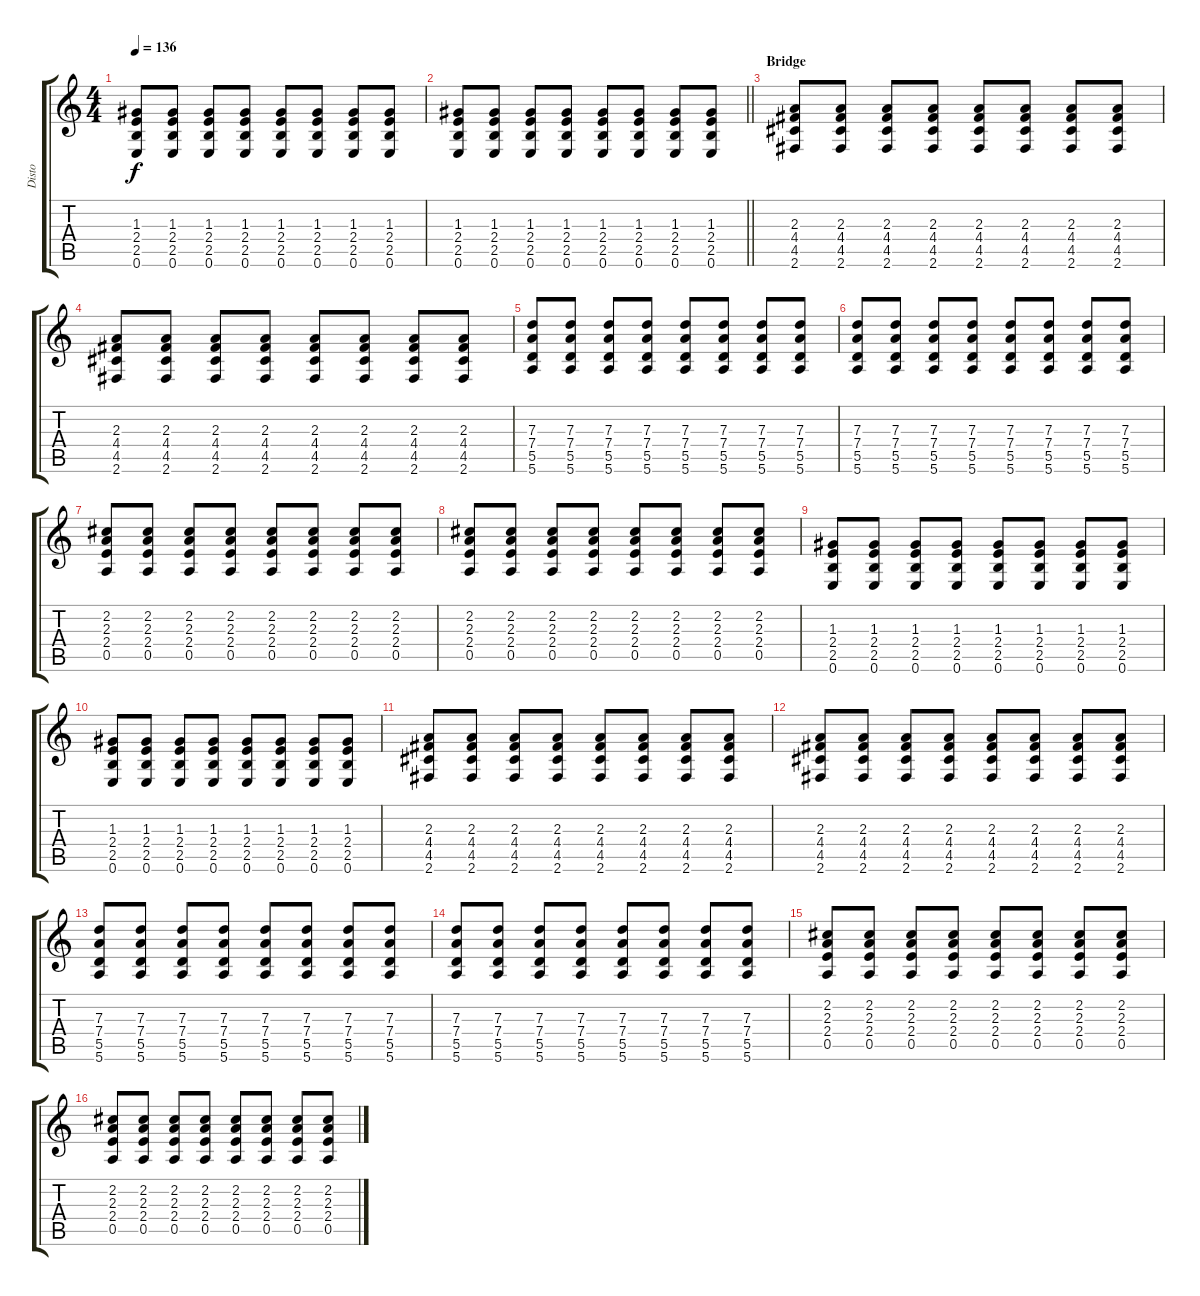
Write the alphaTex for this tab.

\track ("Disto" "Disto") {instrument distortionguitar}
\staff {score tabs}
\tuning (E4 B3 G3 D3 A2 E2) {hide}
\ts (4 4)
\tempo 136
\clef g2
\ks c
(1.3 2.4 2.5 0.6).8{dy f} (1.3 2.4 2.5 0.6).8 (1.3 2.4 2.5 0.6).8 (1.3 2.4 2.5 0.6).8 (1.3 2.4 2.5 0.6).8 (1.3 2.4 2.5 0.6).8 (1.3 2.4 2.5 0.6).8 (1.3 2.4 2.5 0.6).8 |
\barLineRight lightlight
(1.3 2.4 2.5 0.6).8 (1.3 2.4 2.5 0.6).8 (1.3 2.4 2.5 0.6).8 (1.3 2.4 2.5 0.6).8 (1.3 2.4 2.5 0.6).8 (1.3 2.4 2.5 0.6).8 (1.3 2.4 2.5 0.6).8 (1.3 2.4 2.5 0.6).8 |
\section ("" "Bridge")
(2.3 4.4 4.5 2.6).8 (2.3 4.4 4.5 2.6).8 (2.3 4.4 4.5 2.6).8 (2.3 4.4 4.5 2.6).8 (2.3 4.4 4.5 2.6).8 (2.3 4.4 4.5 2.6).8 (2.3 4.4 4.5 2.6).8 (2.3 4.4 4.5 2.6).8 |
(2.3 4.4 4.5 2.6).8 (2.3 4.4 4.5 2.6).8 (2.3 4.4 4.5 2.6).8 (2.3 4.4 4.5 2.6).8 (2.3 4.4 4.5 2.6).8 (2.3 4.4 4.5 2.6).8 (2.3 4.4 4.5 2.6).8 (2.3 4.4 4.5 2.6).8 |
(7.3 7.4 5.5 5.6).8 (7.3 7.4 5.5 5.6).8 (7.3 7.4 5.5 5.6).8 (7.3 7.4 5.5 5.6).8 (7.3 7.4 5.5 5.6).8 (7.3 7.4 5.5 5.6).8 (7.3 7.4 5.5 5.6).8 (7.3 7.4 5.5 5.6).8 |
(7.3 7.4 5.5 5.6).8 (7.3 7.4 5.5 5.6).8 (7.3 7.4 5.5 5.6).8 (7.3 7.4 5.5 5.6).8 (7.3 7.4 5.5 5.6).8 (7.3 7.4 5.5 5.6).8 (7.3 7.4 5.5 5.6).8 (7.3 7.4 5.5 5.6).8 |
(2.2 2.3 2.4 0.5).8 (2.2 2.3 2.4 0.5).8 (2.2 2.3 2.4 0.5).8 (2.2 2.3 2.4 0.5).8 (2.2 2.3 2.4 0.5).8 (2.2 2.3 2.4 0.5).8 (2.2 2.3 2.4 0.5).8 (2.2 2.3 2.4 0.5).8 |
(2.2 2.3 2.4 0.5).8 (2.2 2.3 2.4 0.5).8 (2.2 2.3 2.4 0.5).8 (2.2 2.3 2.4 0.5).8 (2.2 2.3 2.4 0.5).8 (2.2 2.3 2.4 0.5).8 (2.2 2.3 2.4 0.5).8 (2.2 2.3 2.4 0.5).8 |
(1.3 2.4 2.5 0.6).8 (1.3 2.4 2.5 0.6).8 (1.3 2.4 2.5 0.6).8 (1.3 2.4 2.5 0.6).8 (1.3 2.4 2.5 0.6).8 (1.3 2.4 2.5 0.6).8 (1.3 2.4 2.5 0.6).8 (1.3 2.4 2.5 0.6).8 |
(1.3 2.4 2.5 0.6).8 (1.3 2.4 2.5 0.6).8 (1.3 2.4 2.5 0.6).8 (1.3 2.4 2.5 0.6).8 (1.3 2.4 2.5 0.6).8 (1.3 2.4 2.5 0.6).8 (1.3 2.4 2.5 0.6).8 (1.3 2.4 2.5 0.6).8 |
(2.3 4.4 4.5 2.6).8 (2.3 4.4 4.5 2.6).8 (2.3 4.4 4.5 2.6).8 (2.3 4.4 4.5 2.6).8 (2.3 4.4 4.5 2.6).8 (2.3 4.4 4.5 2.6).8 (2.3 4.4 4.5 2.6).8 (2.3 4.4 4.5 2.6).8 |
(2.3 4.4 4.5 2.6).8 (2.3 4.4 4.5 2.6).8 (2.3 4.4 4.5 2.6).8 (2.3 4.4 4.5 2.6).8 (2.3 4.4 4.5 2.6).8 (2.3 4.4 4.5 2.6).8 (2.3 4.4 4.5 2.6).8 (2.3 4.4 4.5 2.6).8 |
(7.3 7.4 5.5 5.6).8 (7.3 7.4 5.5 5.6).8 (7.3 7.4 5.5 5.6).8 (7.3 7.4 5.5 5.6).8 (7.3 7.4 5.5 5.6).8 (7.3 7.4 5.5 5.6).8 (7.3 7.4 5.5 5.6).8 (7.3 7.4 5.5 5.6).8 |
(7.3 7.4 5.5 5.6).8 (7.3 7.4 5.5 5.6).8 (7.3 7.4 5.5 5.6).8 (7.3 7.4 5.5 5.6).8 (7.3 7.4 5.5 5.6).8 (7.3 7.4 5.5 5.6).8 (7.3 7.4 5.5 5.6).8 (7.3 7.4 5.5 5.6).8 |
(2.2 2.3 2.4 0.5).8 (2.2 2.3 2.4 0.5).8 (2.2 2.3 2.4 0.5).8 (2.2 2.3 2.4 0.5).8 (2.2 2.3 2.4 0.5).8 (2.2 2.3 2.4 0.5).8 (2.2 2.3 2.4 0.5).8 (2.2 2.3 2.4 0.5).8 |
(2.2 2.3 2.4 0.5).8 (2.2 2.3 2.4 0.5).8 (2.2 2.3 2.4 0.5).8 (2.2 2.3 2.4 0.5).8 (2.2 2.3 2.4 0.5).8 (2.2 2.3 2.4 0.5).8 (2.2 2.3 2.4 0.5).8 (2.2 2.3 2.4 0.5).8
